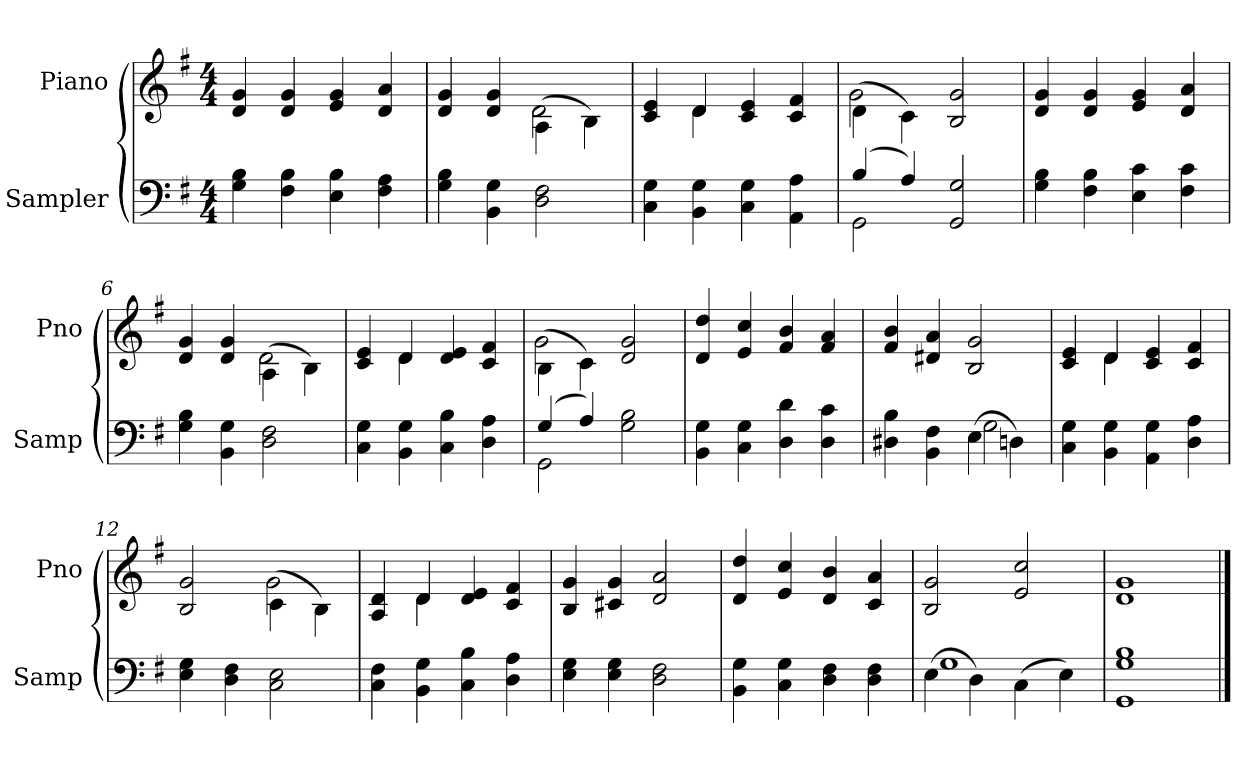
**kern	**kern
*part2	*part1
*staff2	*staff1
*I"Sampler	*I"Piano
*I'Samp	*I'Pno
*clefF4	*clefG2
*k[f#]	*k[f#]
*G:	*G:
*M4/4	*M4/4
=1	=1
4G\ 4B\	4d/ 4g/
4F#\ 4B\	4d/ 4g/
4E\ 4B\	4e/ 4g/
4F#\ 4A\	4d/ 4a/
=2	=2
*	*^
4G\ 4B\	4d/ 4g/	2ryy
4BB\ 4G\	4d/ 4g/	.
2D\ 2F#\	(4A\	2d
.	4B\)	.
=3	=3	=3
4C\ 4G\	4c/ 4e/	4ryy
4BB\ 4G\	4d/	4d
4C\ 4G\	4c/ 4e/	2ryy
4AA\ 4A\	4c/ 4f#/	.
=4	=4	=4
*^	*	*
(4B/	2GG	(4d\	2g
4A/)	.	4c\)	.
2GG/ 2G/	2ryy	2B/ 2g/	2ryy
*v	*v	*	*
*	*v	*v
=5	=5
4G\ 4B\	4d/ 4g/
4F#\ 4B\	4d/ 4g/
4E\ 4c\	4e/ 4g/
4F#\ 4c\	4d/ 4a/
=6	=6
*	*^
4G\ 4B\	4d/ 4g/	2ryy
4BB\ 4G\	4d/ 4g/	.
2D\ 2F#\	(4A\	2d
.	4B\)	.
=7	=7	=7
4C\ 4G\	4c/ 4e/	4ryy
4BB\ 4G\	4d/	4d
4C\ 4B\	4d/ 4e/	2ryy
4D\ 4A\	4c/ 4f#/	.
=8	=8	=8
*^	*	*
(4G/	2GG	(4B\	2g
4A/)	.	4c\)	.
2G\ 2B\	2ryy	2d/ 2g/	2ryy
*v	*v	*	*
*	*v	*v
=9	=9
4BB\ 4G\	4d/ 4dd/
4C\ 4G\	4e/ 4cc/
4D\ 4d\	4f#/ 4b/
4D\ 4c\	4f#/ 4a/
=10	=10
*^	*
4D#X\ 4B\	2ryy	4f#/ 4b/
4BB\ 4F#\	.	4d#X/ 4a/
(4E\	2G	2B/ 2g/
4Dn\)	.	.
*v	*v	*
=11	=11
*	*^
4C\ 4G\	4c/ 4e/	4ryy
4BB\ 4G\	4d/	4d
4AA\ 4G\	4c/ 4e/	2ryy
4D\ 4A\	4c/ 4f#/	.
=12	=12	=12
4E\ 4G\	2B/ 2g/	2ryy
4D\ 4F#\	.	.
2C\ 2E\	(4c\	2g
.	4B\)	.
=13	=13	=13
4C\ 4F#\	4A/ 4d/	4ryy
4BB\ 4G\	4d/	4d
4C\ 4B\	4d/ 4e/	2ryy
4D\ 4A\	4c/ 4f#/	.
*	*v	*v
=14	=14
4E\ 4G\	4B/ 4g/
4E\ 4G\	4c#X/ 4g/
2D\ 2F#\	2d/ 2a/
=15	=15
4BB\ 4G\	4d/ 4dd/
4C\ 4G\	4e/ 4cc/
4D\ 4F#\	4d/ 4b/
4D\ 4F#\	4c/ 4a/
=16	=16
*^	*
(4E\	1G	2B/ 2g/
4D\)	.	.
(4C\	.	2e/ 2cc/
4E\)	.	.
*v	*v	*
=17	=17
1GG\ 1G\ 1B\	1d/ 1g/
==	==
*-	*-
